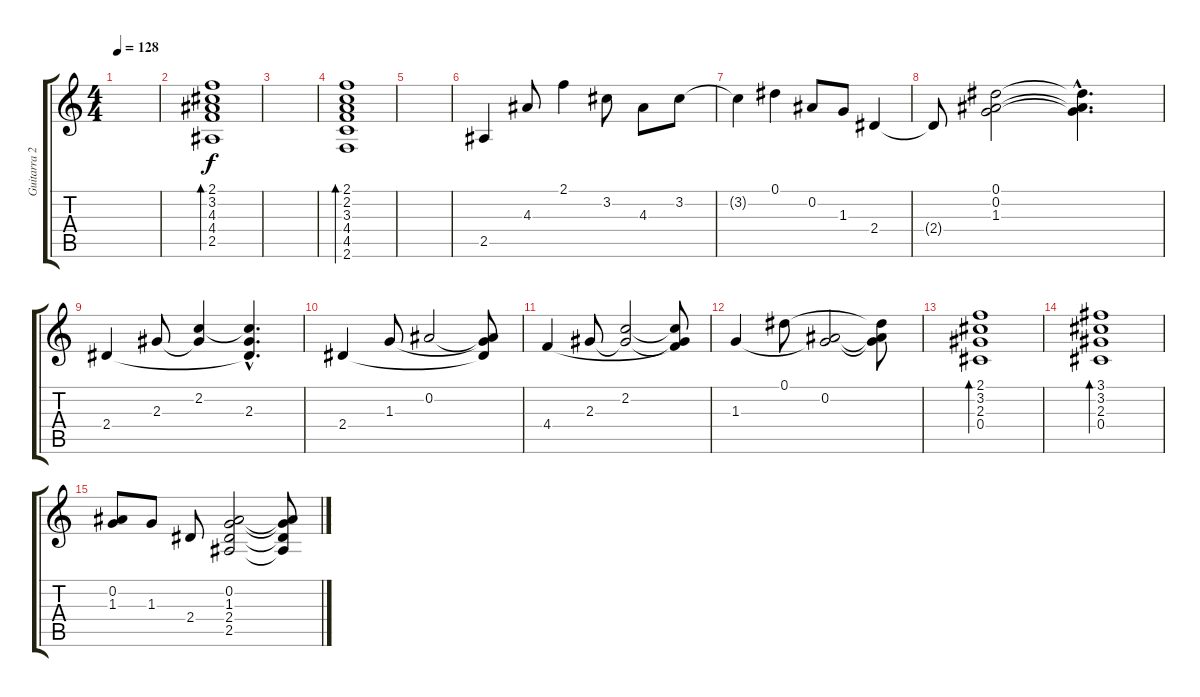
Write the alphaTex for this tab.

\track ("Guitarra 2" "Guitarra 2") {instrument electricguitarclean}
\staff {score tabs}
\tuning (Eb4 Bb3 Gb3 Db3 Ab2 Eb2) {hide}
\ts (4 4)
\tempo 128
\clef g2
\ks c
|
(2.1 3.2 4.3 4.4 2.5).1{bd 240} |
|
(2.1 2.2 3.3 4.4 4.5 2.6).1{bd 240} |
|
2.5.4{instrument electricguitarclean} 4.3.8 2.1.4 3.2.8 4.3.8 3.2.8 |
3.2{t}.4 0.1.4 0.2.8 1.3.8 2.4.4 |
2.4{t}.8 (0.1 0.2 1.3).2 (0.1{hac t} 0.2{hac t} 1.3{hac t}).4{d} |
2.4.4{instrument electricguitarjazz} 2.3.8 (2.2 2.3{t}).4 (2.2{hac t} 2.3{hac} 2.4{hac t}).4{d} |
2.4.4 1.3.8 0.2.2 (0.2{t} 1.3{t} 2.4{t}).8 |
4.4.4 2.3.8 (2.2 2.3{t}).2 (2.2{t} 2.3{t} 4.4{t}).8 |
1.3.4 0.1.8 (0.2 1.3{t}).2 (0.1{t} 0.2{t} 1.3{t}).8 |
(2.1 3.2 2.3 0.4).1{bd 240} |
(3.1 3.2 2.3 0.4).1{bd 240} |
(0.2 1.3).8 1.3.8 2.4.8 (0.2 1.3 2.4 2.5).2 (0.2{t} 1.3{t} 2.4{t} 2.5{t}).8
